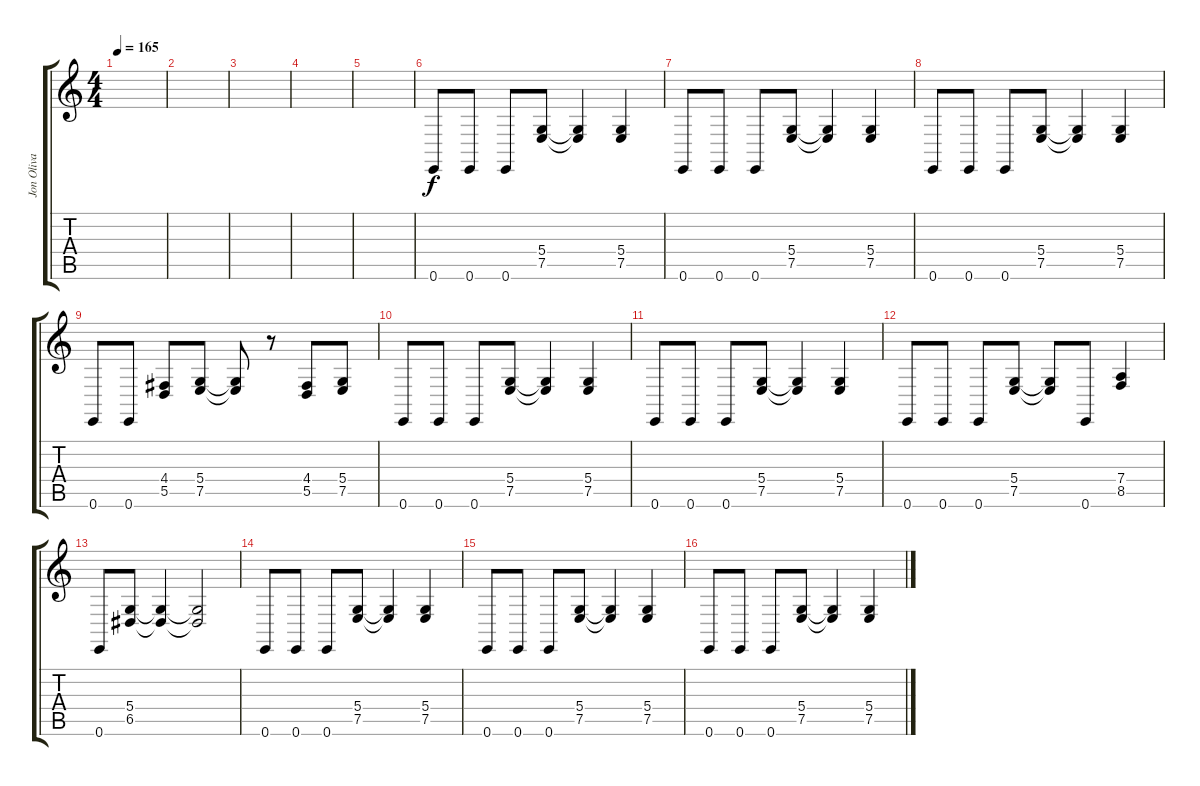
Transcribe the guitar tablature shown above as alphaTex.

\track ("Jon Oliva" "Jon Oliva") {instrument stringensemble1}
\staff {score tabs}
\tuning (E4 B3 G3 D3 A2 E2) {hide}
\ts (4 4)
\tempo 165
\clef g2
\ks c
|
|
|
|
|
0.6.8{volume 10} 0.6.8 0.6.8 (5.4 7.5).8 (5.4{t} 7.5{t}).4 (5.4 7.5).4 |
0.6.8 0.6.8 0.6.8 (5.4 7.5).8 (5.4{t} 7.5{t}).4 (5.4 7.5).4 |
0.6.8 0.6.8 0.6.8 (5.4 7.5).8 (5.4{t} 7.5{t}).4 (5.4 7.5).4 |
0.6.8 0.6.8 (4.4 5.5).8 (5.4 7.5).8 (5.4{t} 7.5{t}).8 r.8 (4.4 5.5).8 (5.4 7.5).8 |
0.6.8 0.6.8 0.6.8 (5.4 7.5).8 (5.4{t} 7.5{t}).4 (5.4 7.5).4 |
0.6.8 0.6.8 0.6.8 (5.4 7.5).8 (5.4{t} 7.5{t}).4 (5.4 7.5).4 |
0.6.8 0.6.8 0.6.8 (5.4 7.5).8 (5.4{t} 7.5{t}).8 0.6.8 (7.4 8.5).4 |
0.6.8 (5.4 6.5).8 (5.4{t} 6.5{t}).4 (5.4{t} 6.5{t}).2 |
0.6.8 0.6.8 0.6.8 (5.4 7.5).8 (5.4{t} 7.5{t}).4 (5.4 7.5).4 |
0.6.8 0.6.8 0.6.8 (5.4 7.5).8 (5.4{t} 7.5{t}).4 (5.4 7.5).4 |
0.6.8 0.6.8 0.6.8 (5.4 7.5).8 (5.4{t} 7.5{t}).4 (5.4 7.5).4
